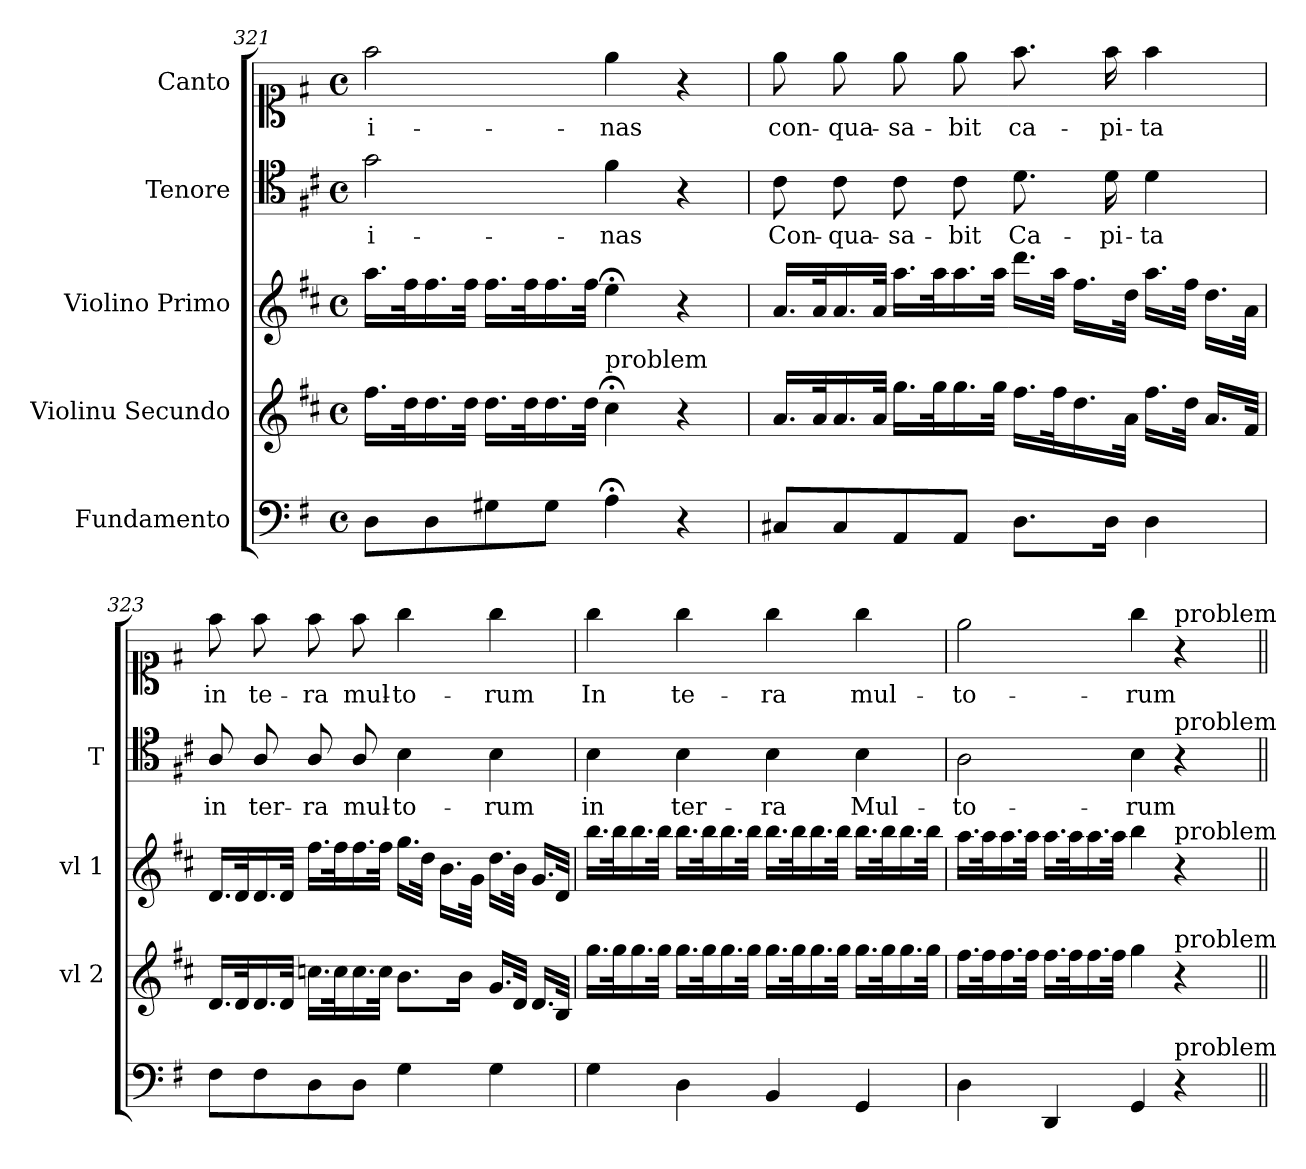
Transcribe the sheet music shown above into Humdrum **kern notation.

**kern	**kern	**kern	**kern	**text	**kern	**text
*part5	*part4	*part3	*part2	*part2	*part1	*part1
*staff5	*staff4	*staff3	*staff2	*staff2	*staff1	*staff1
*I"Fundamento	*I"Violinu Secundo	*I"Violino Primo	*I"Tenore	*	*I"Canto	*
*	*I'vl 2	*I'vl 1	*I'T	*	*	*
*clefF4	*clefG2	*clefG2	*clefC4	*	*clefC1	*
*k[f#]	*k[f#c#]	*k[f#c#]	*k[f#c#]	*	*k[f#]	*
*M4/4	*M4/4	*M4/4	*M4/4	*	*M4/4	*
*met(c)	*met(c)	*met(c)	*met(c)	*	*met(c)	*
=321	=321	=321	=321	=321	=321	=321
8D\L	16.ff#\LL	16.aa\LL	2g\	-i-	2ff#\	-i-
.	32dd\K	32ff#\K	.	.	.	.
8D\	16.dd\	16.ff#\	.	.	.	.
.	32dd\JJk	32ff#\JJk	.	.	.	.
8G#X\	16.dd\LL	16.ff#\LL	.	.	.	.
.	32dd\K	32ff#\K	.	.	.	.
8G#\J	16.dd\	16.ff#\	.	.	.	.
.	32dd\JJk	32ff#\JJk	.	.	.	.
!	!LO:TX:a:t=problem	!	!	!	!	!
4A;<\	4cc#;<\	4ee;<\	4f#\	-nas	4ee\	-nas
4r	4r	4r	4r	.	4r	.
=322	=322	=322	=322	=322	=322	=322
8C#X/L	16.a/LL	16.a/LL	8c#\	Con-	8ee\	con-
.	32a/K	32a/K	.	.	.	.
8C#/	16.a/	16.a/	8c#\	-qua-	8ee\	-qua-
.	32a/JJk	32a/JJk	.	.	.	.
8AA/	16.gg\LL	16.aa\LL	8c#\	-sa-	8ee\	-sa-
.	32gg\K	32aa\K	.	.	.	.
8AA/J	16.gg\	16.aa\	8c#\	-bit	8ee\	-bit
.	32gg\JJk	32aa\JJk	.	.	.	.
8.D\L	16.ff#\LL	16.ddd\LL	8.d\	Ca-	8.ff#\	ca-
.	32ff#\K	32aa\JJk	.	.	.	.
.	16.dd\	16.ff#\LL	.	.	.	.
16D\Jk	.	.	16d\	-pi-	16ff#\	-pi-
.	32a\JJk	32dd\JJk	.	.	.	.
4D\	16.ff#\LL	16.aa\LL	4d\	-ta	4ff#\	-ta
.	32dd\JJk	32ff#\JJk	.	.	.	.
.	16.a/LL	16.dd\LL	.	.	.	.
.	32f#/JJk	32a\JJk	.	.	.	.
=323	=323	=323	=323	=323	=323	=323
8F#\L	16.d/LL	16.d/LL	8A/	in	8ff#\	in
.	32d/K	32d/K	.	.	.	.
8F#\	16.d/	16.d/	8A/	ter-	8ff#\	te-
.	32d/JJk	32d/JJk	.	.	.	.
8D\	16.ccn\LL	16.ff#\LL	8A/	-ra	8ff#\	-ra
.	32cc\K	32ff#\K	.	.	.	.
8D\J	16.cc\	16.ff#\	8A/	mul-	8ff#\	mul-
.	32cc\JJk	32ff#\JJk	.	.	.	.
4G\	8.b\L	16.gg\LL	4B\	-to-	4gg\	-to-
.	.	32dd\JJk	.	.	.	.
.	.	16.b\LL	.	.	.	.
.	16b\Jk	.	.	.	.	.
.	.	32g\JJk	.	.	.	.
4G\	16.g/LL	16.dd\LL	4B\	-rum	4gg\	-rum
.	32d/JJk	32b\JJk	.	.	.	.
.	16.d/LL	16.g/LL	.	.	.	.
.	32B/JJk	32d/JJk	.	.	.	.
=324	=324	=324	=324	=324	=324	=324
4G\	16.gg\LL	16.bb\LL	4B\	in	4gg\	In
.	32gg\K	32bb\K	.	.	.	.
.	16.gg\	16.bb\	.	.	.	.
.	32gg\JJk	32bb\JJk	.	.	.	.
4D\	16.gg\LL	16.bb\LL	4B\	ter-	4gg\	te-
.	32gg\K	32bb\K	.	.	.	.
.	16.gg\	16.bb\	.	.	.	.
.	32gg\JJk	32bb\JJk	.	.	.	.
4BB/	16.gg\LL	16.bb\LL	4B\	-ra	4gg\	-ra
.	32gg\K	32bb\K	.	.	.	.
.	16.gg\	16.bb\	.	.	.	.
.	32gg\JJk	32bb\JJk	.	.	.	.
4GG/	16.gg\LL	16.bb\LL	4B\	Mul-	4gg\	mul-
.	32gg\K	32bb\K	.	.	.	.
.	16.gg\	16.bb\	.	.	.	.
.	32gg\JJk	32bb\JJk	.	.	.	.
=325	=325	=325	=325	=325	=325	=325
4D\	16.ff#\LL	16.aa\LL	2A\	-to-	2ee\	-to-
.	32ff#\K	32aa\K	.	.	.	.
.	16.ff#\	16.aa\	.	.	.	.
.	32ff#\JJk	32aa\JJk	.	.	.	.
4DD/	16.ff#\LL	16.aa\LL	.	.	.	.
.	32ff#\K	32aa\K	.	.	.	.
.	16.ff#\	16.aa\	.	.	.	.
.	32ff#\JJk	32aa\JJk	.	.	.	.
4GG/	4gg\	4bb\	4B\	-rum	4gg\	-rum
!	!	!	!	!	!LO:TX:a:t=problem	!
!	!	!	!LO:TX:a:t=problem	!	!	!
!	!	!LO:TX:a:t=problem	!	!	!	!
!	!LO:TX:a:t=problem	!	!	!	!	!
!LO:TX:a:t=problem	!	!	!	!	!	!
4r	4r	4r	4r	.	4r	.
=||	=||	=||	=||	=||	=||	=||
*-	*-	*-	*-	*-	*-	*-
